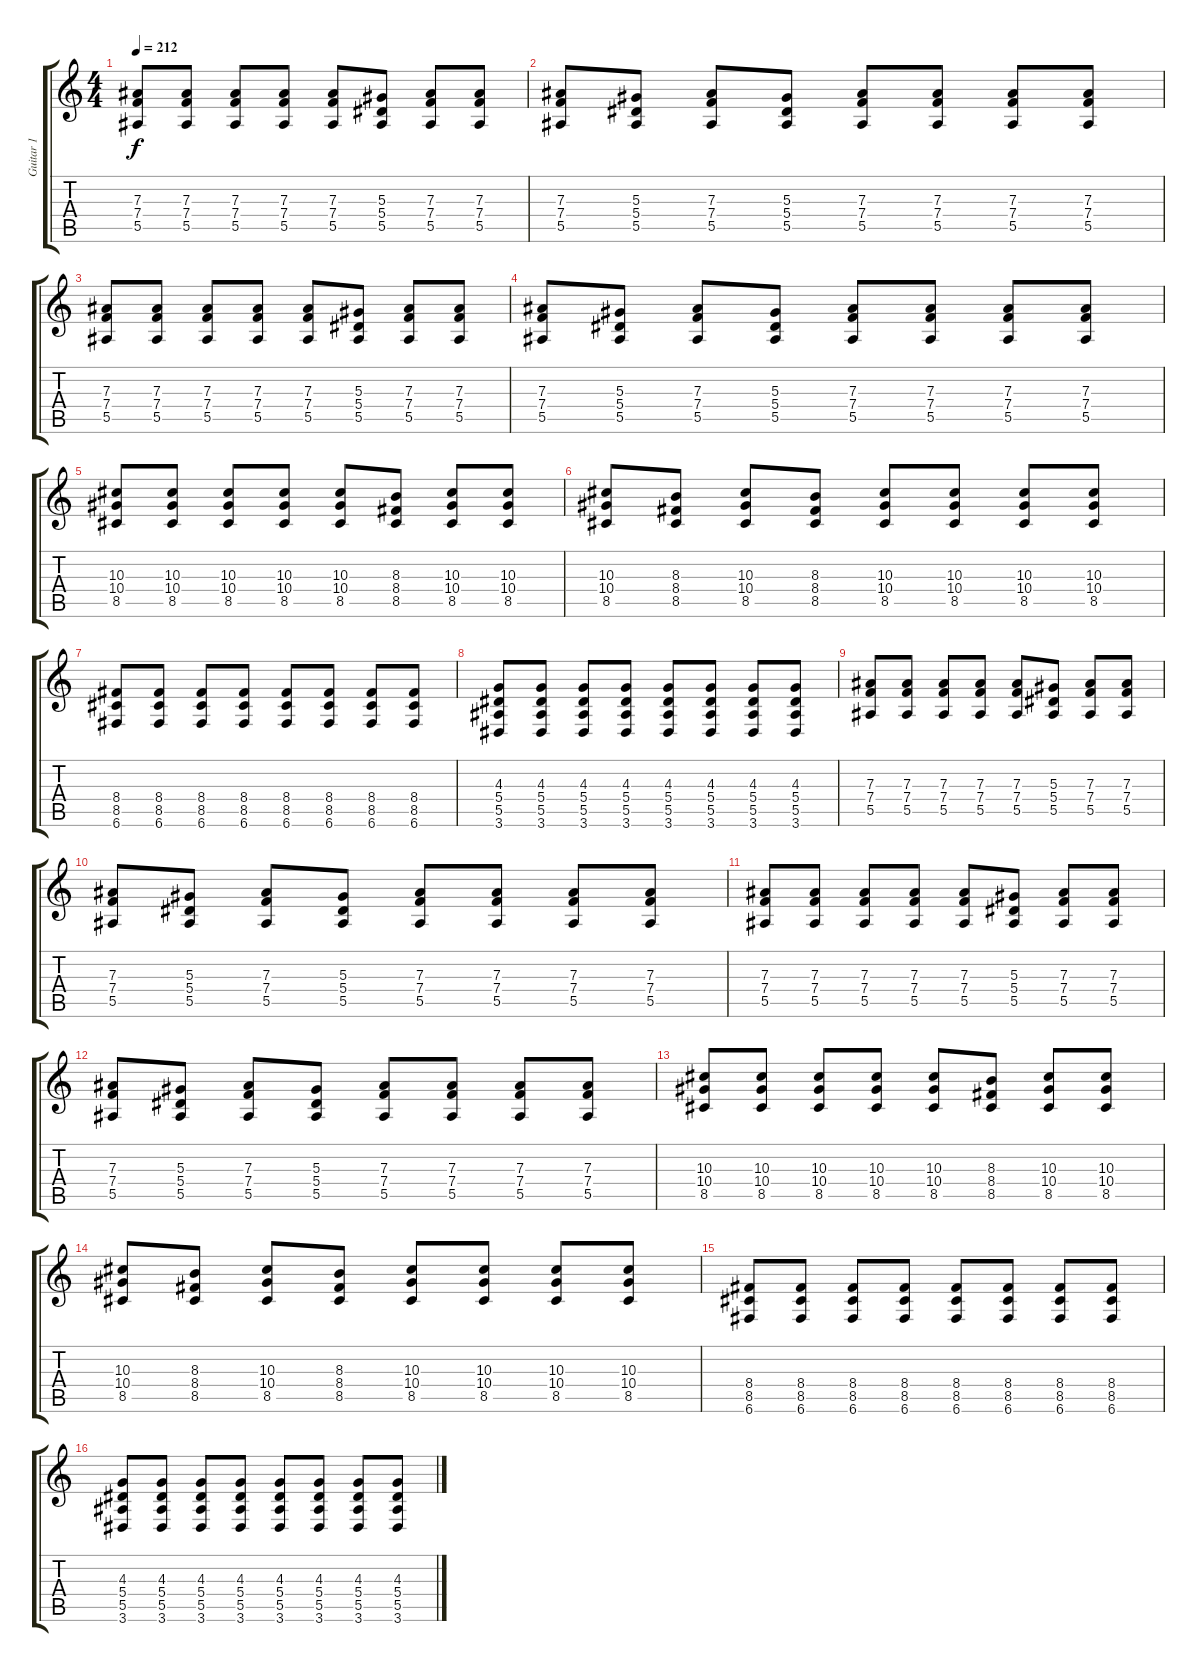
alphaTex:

\track ("Guitar 1" "Guitar 1") {instrument overdrivenguitar}
\staff {score tabs}
\tuning (C4 G3 Eb3 Bb2 F2 C2) {hide}
\ts (4 4)
\tempo 212
\clef g2
\ks c
(7.3 7.4 5.5).8{dy f} (7.3 7.4 5.5).8 (7.3 7.4 5.5).8 (7.3 7.4 5.5).8 (7.3 7.4 5.5).8 (5.3 5.4 5.5).8 (7.3 7.4 5.5).8 (7.3 7.4 5.5).8 |
(7.3 7.4 5.5).8 (5.3 5.4 5.5).8 (7.3 7.4 5.5).8 (5.3 5.4 5.5).8 (7.3 7.4 5.5).8 (7.3 7.4 5.5).8 (7.3 7.4 5.5).8 (7.3 7.4 5.5).8 |
(7.3 7.4 5.5).8 (7.3 7.4 5.5).8 (7.3 7.4 5.5).8 (7.3 7.4 5.5).8 (7.3 7.4 5.5).8 (5.3 5.4 5.5).8 (7.3 7.4 5.5).8 (7.3 7.4 5.5).8 |
(7.3 7.4 5.5).8 (5.3 5.4 5.5).8 (7.3 7.4 5.5).8 (5.3 5.4 5.5).8 (7.3 7.4 5.5).8 (7.3 7.4 5.5).8 (7.3 7.4 5.5).8 (7.3 7.4 5.5).8 |
(10.3 10.4 8.5).8 (10.3 10.4 8.5).8 (10.3 10.4 8.5).8 (10.3 10.4 8.5).8 (10.3 10.4 8.5).8 (8.3 8.4 8.5).8 (10.3 10.4 8.5).8 (10.3 10.4 8.5).8 |
(10.3 10.4 8.5).8 (8.3 8.4 8.5).8 (10.3 10.4 8.5).8 (8.3 8.4 8.5).8 (10.3 10.4 8.5).8 (10.3 10.4 8.5).8 (10.3 10.4 8.5).8 (10.3 10.4 8.5).8 |
(8.4 8.5 6.6).8 (8.4 8.5 6.6).8 (8.4 8.5 6.6).8 (8.4 8.5 6.6).8 (8.4 8.5 6.6).8 (8.4 8.5 6.6).8 (8.4 8.5 6.6).8 (8.4 8.5 6.6).8 |
(4.3 5.4 5.5 3.6).8 (4.3 5.4 5.5 3.6).8 (4.3 5.4 5.5 3.6).8 (4.3 5.4 5.5 3.6).8 (4.3 5.4 5.5 3.6).8 (4.3 5.4 5.5 3.6).8 (4.3 5.4 5.5 3.6).8 (4.3 5.4 5.5 3.6).8 |
(7.3 7.4 5.5).8 (7.3 7.4 5.5).8 (7.3 7.4 5.5).8 (7.3 7.4 5.5).8 (7.3 7.4 5.5).8 (5.3 5.4 5.5).8 (7.3 7.4 5.5).8 (7.3 7.4 5.5).8 |
(7.3 7.4 5.5).8 (5.3 5.4 5.5).8 (7.3 7.4 5.5).8 (5.3 5.4 5.5).8 (7.3 7.4 5.5).8 (7.3 7.4 5.5).8 (7.3 7.4 5.5).8 (7.3 7.4 5.5).8 |
(7.3 7.4 5.5).8 (7.3 7.4 5.5).8 (7.3 7.4 5.5).8 (7.3 7.4 5.5).8 (7.3 7.4 5.5).8 (5.3 5.4 5.5).8 (7.3 7.4 5.5).8 (7.3 7.4 5.5).8 |
(7.3 7.4 5.5).8 (5.3 5.4 5.5).8 (7.3 7.4 5.5).8 (5.3 5.4 5.5).8 (7.3 7.4 5.5).8 (7.3 7.4 5.5).8 (7.3 7.4 5.5).8 (7.3 7.4 5.5).8 |
(10.3 10.4 8.5).8 (10.3 10.4 8.5).8 (10.3 10.4 8.5).8 (10.3 10.4 8.5).8 (10.3 10.4 8.5).8 (8.3 8.4 8.5).8 (10.3 10.4 8.5).8 (10.3 10.4 8.5).8 |
(10.3 10.4 8.5).8 (8.3 8.4 8.5).8 (10.3 10.4 8.5).8 (8.3 8.4 8.5).8 (10.3 10.4 8.5).8 (10.3 10.4 8.5).8 (10.3 10.4 8.5).8 (10.3 10.4 8.5).8 |
(8.4 8.5 6.6).8 (8.4 8.5 6.6).8 (8.4 8.5 6.6).8 (8.4 8.5 6.6).8 (8.4 8.5 6.6).8 (8.4 8.5 6.6).8 (8.4 8.5 6.6).8 (8.4 8.5 6.6).8 |
(4.3 5.4 5.5 3.6).8 (4.3 5.4 5.5 3.6).8 (4.3 5.4 5.5 3.6).8 (4.3 5.4 5.5 3.6).8 (4.3 5.4 5.5 3.6).8 (4.3 5.4 5.5 3.6).8 (4.3 5.4 5.5 3.6).8 (4.3 5.4 5.5 3.6).8
